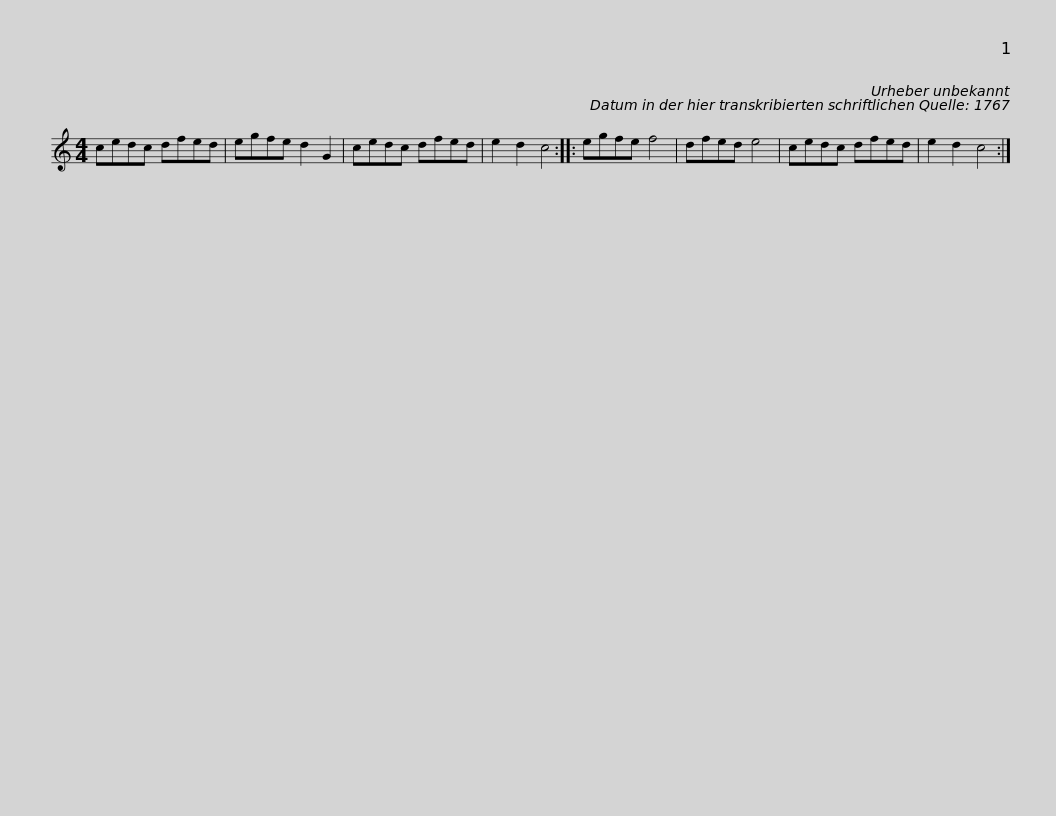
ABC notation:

X:1
L:1/8
M:4/4
I:linebreak $
K:C
V:1 treble
V:1
 cedc dfed | egfe d2 G2 | cedc dfed | e2 d2 c4 :: egfe f4 | %5
 dfed e4 | cedc dfed |$ e2 d2 c4 :| %8
